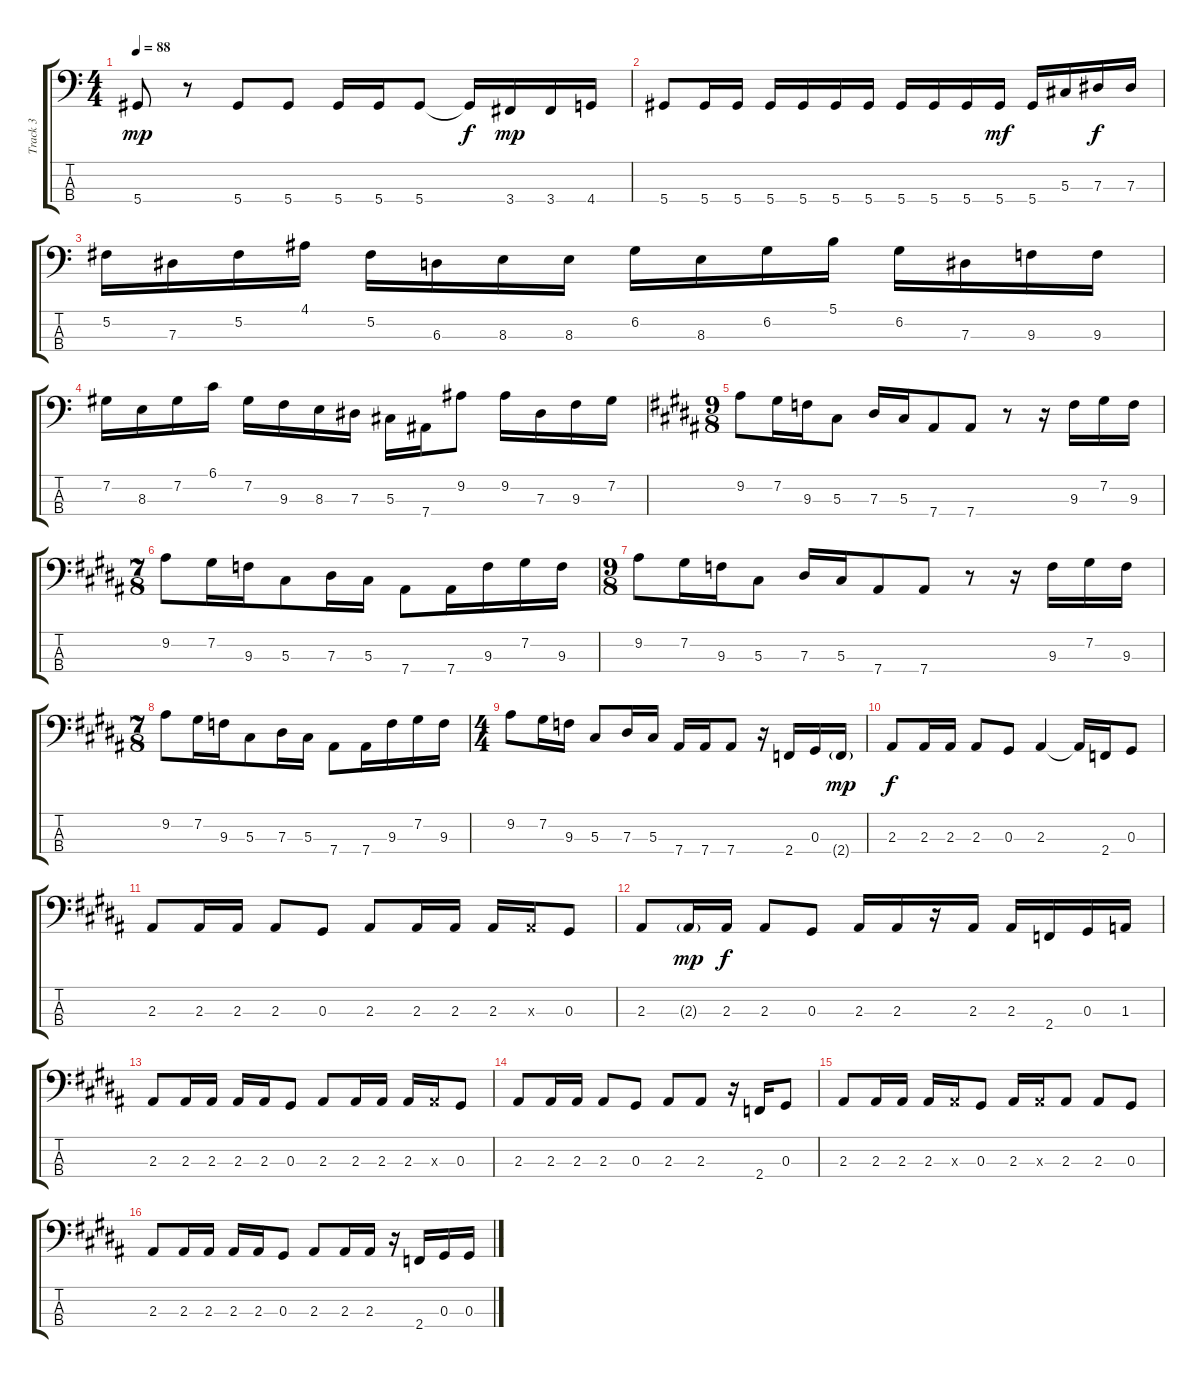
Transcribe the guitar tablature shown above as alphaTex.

\track ("Track 3" "Track 3") {instrument electricbassfinger}
\staff {score tabs}
\tuning (Gb2 Db2 Ab1 Eb1) {hide}
\ts (4 4)
\tempo 88
\clef f4
\ks aminor
5.4.8{dy mp} r.8 5.4.8 5.4.8 5.4.16 5.4.16 5.4.8 5.4{t}.16{dy f} 3.4.16{dy mp} 3.4.16 4.4.16 |
5.4.8 5.4.16 5.4.16 5.4.16 5.4.16 5.4.16 5.4.16 5.4.16 5.4.16 5.4.16 5.4.16{dy mf} 5.4.16 5.3.16 7.3.16{dy f} 7.3.16 |
5.2.16 7.3.16 5.2.16 4.1.16 5.2.16 6.3.16 8.3.16 8.3.16 6.2.16 8.3.16 6.2.16 5.1.16 6.2.16 7.3.16 9.3.16 9.3.16 |
7.2.16 8.3.16 7.2.16 6.1.16 7.2.16 9.3.16 8.3.16 7.3.16 5.3.16 7.4.16 9.2.8 9.2.16 7.3.16 9.3.16 7.2.16 |
\ts (9 8)
\ks b
9.2.8 7.2.16 9.3.16 5.3.8 7.3.16 5.3.16 7.4.8 7.4.8 r.8 r.16 9.3.16 7.2.16 9.3.16 |
\ts (7 8)
9.2.8 7.2.16 9.3.16 5.3.8 7.3.16 5.3.16 7.4.8 7.4.16 9.3.16 7.2.16 9.3.16 |
\ts (9 8)
9.2.8 7.2.16 9.3.16 5.3.8 7.3.16 5.3.16 7.4.8 7.4.8 r.8 r.16 9.3.16 7.2.16 9.3.16 |
\ts (7 8)
9.2.8 7.2.16 9.3.16 5.3.8 7.3.16 5.3.16 7.4.8 7.4.16 9.3.16 7.2.16 9.3.16 |
\ts (4 4)
9.2.8 7.2.16 9.3.16 5.3.8 7.3.16 5.3.16 7.4.16 7.4.16 7.4.8 r.16 2.4.16 0.3.16 2.4{g}.16{dy mp} |
2.3.8{dy f} 2.3.16 2.3.16 2.3.8 0.3.8 2.3.4 2.3{t}.16 2.4.16 0.3.8 |
2.3.8 2.3.16 2.3.16 2.3.8 0.3.8 2.3.8 2.3.16 2.3.16 2.3.16 2.3{x}.16 0.3.8 |
2.3.8 2.3{g}.16{dy mp} 2.3.16{dy f} 2.3.8 0.3.8 2.3.16 2.3.16 r.16 2.3.16 2.3.16 2.4.16 0.3.16 1.3.16 |
2.3.8 2.3.16 2.3.16 2.3.16 2.3.16 0.3.8 2.3.8 2.3.16 2.3.16 2.3.16 2.3{x}.16 0.3.8 |
2.3.8 2.3.16 2.3.16 2.3.8 0.3.8 2.3.8 2.3.8 r.16 2.4.16 0.3.8 |
2.3.8 2.3.16 2.3.16 2.3.16 2.3{x}.16 0.3.8 2.3.16 2.3{x}.16 2.3.8 2.3.8 0.3.8 |
2.3.8 2.3.16 2.3.16 2.3.16 2.3.16 0.3.8 2.3.8 2.3.16 2.3.16 r.16 2.4.16 0.3.16 0.3.16
